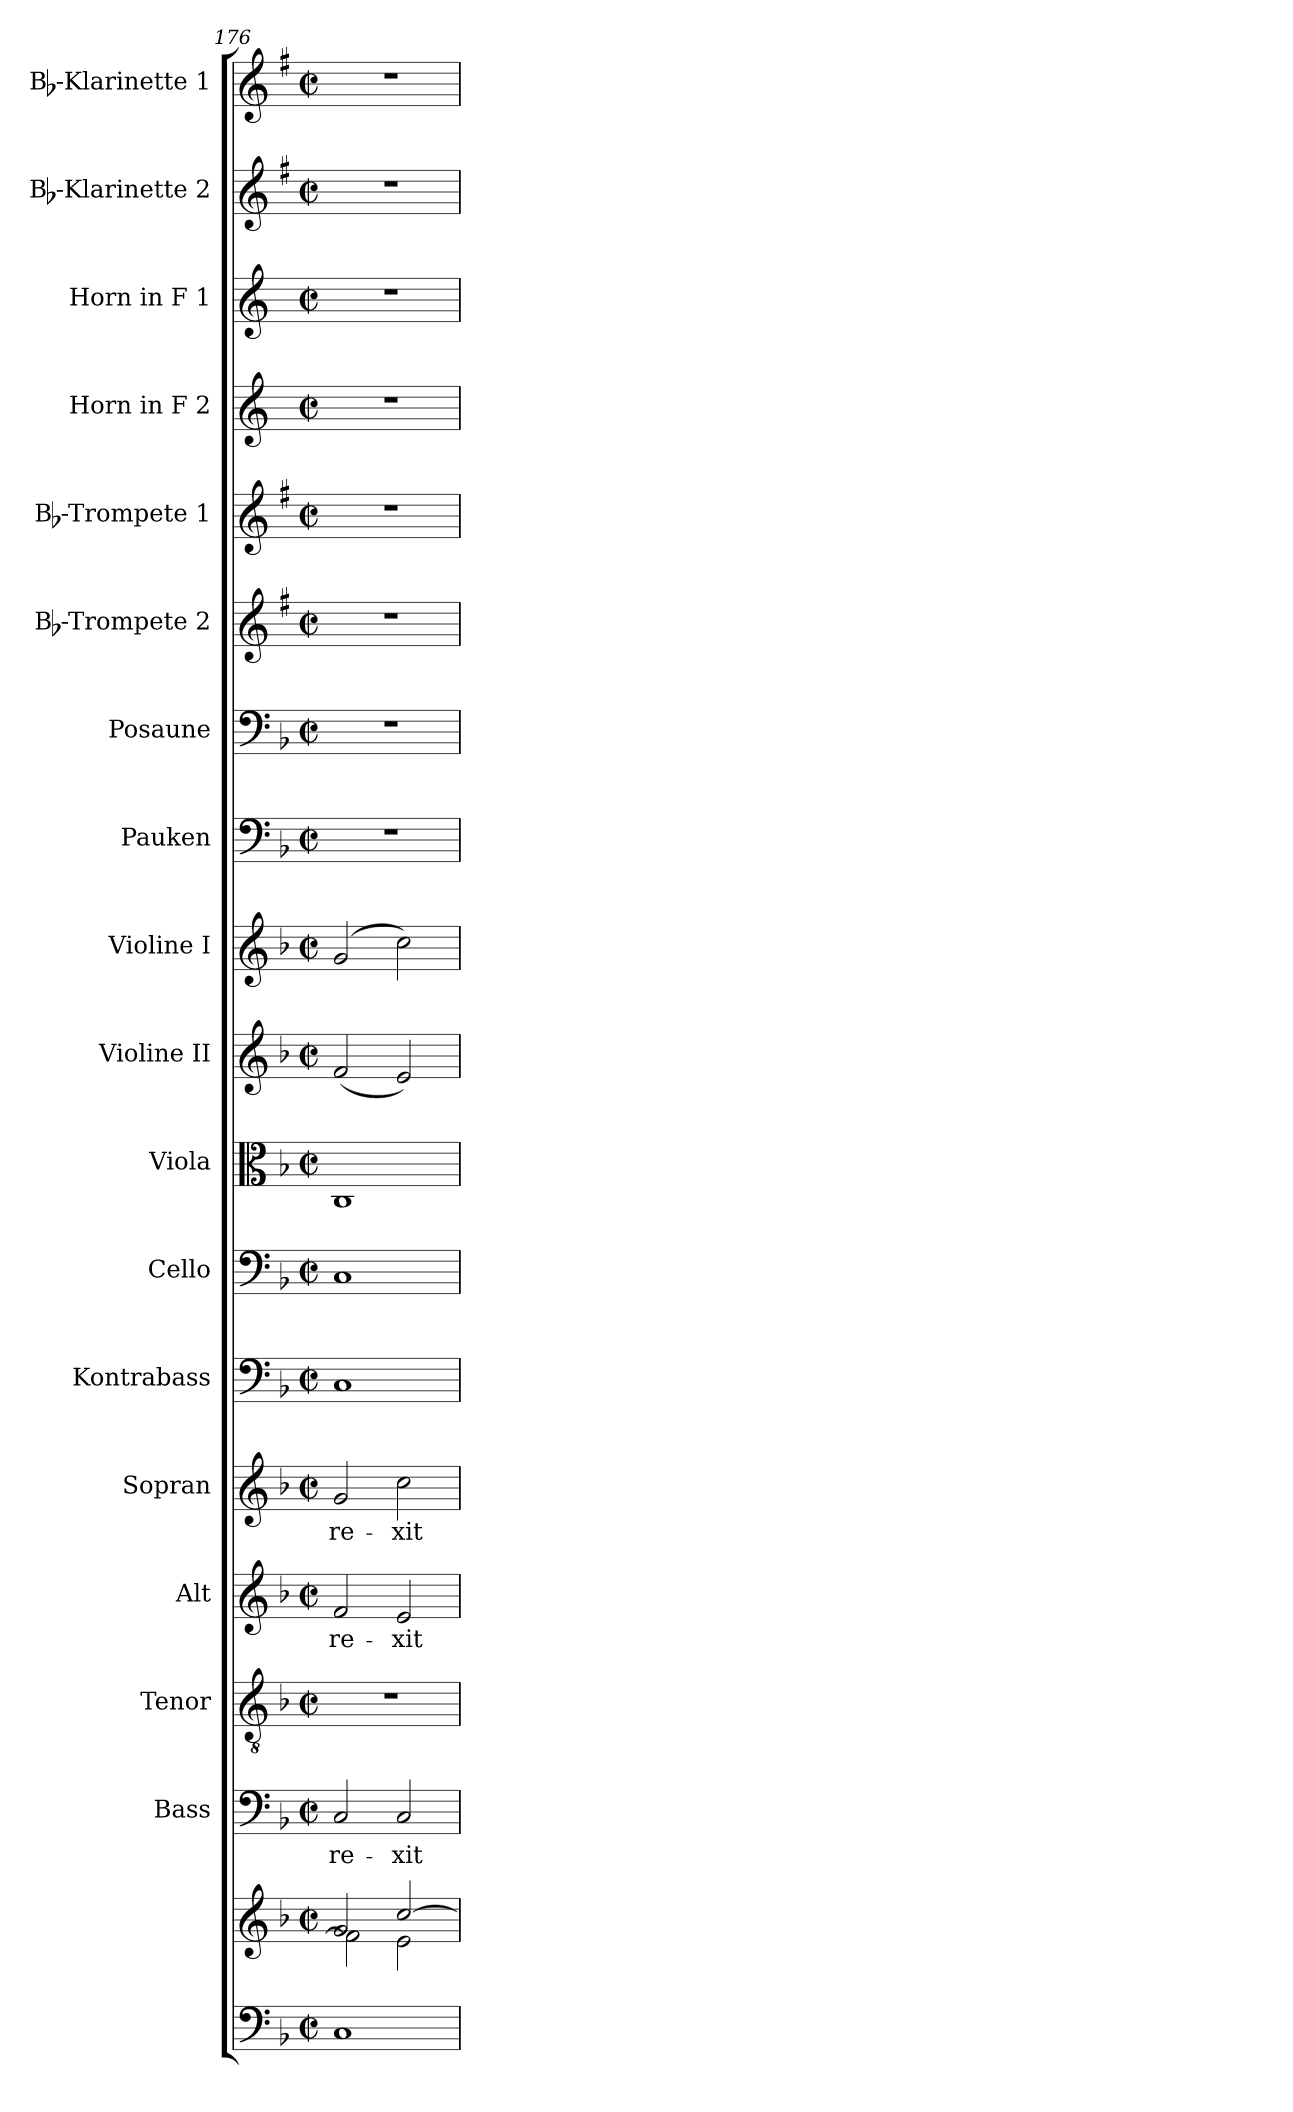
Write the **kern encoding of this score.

**kern	**kern	**kern	**text	**kern	**kern	**text	**kern	**text	**kern	**kern	**kern	**kern	**kern	**kern	**kern	**kern	**kern	**kern	**kern	**kern	**kern
*part18	*part18	*part17	*part17	*part16	*part15	*part15	*part14	*part14	*part13	*part12	*part11	*part10	*part9	*part8	*part7	*part6	*part5	*part4	*part3	*part2	*part1
*staff19	*staff18	*staff17	*staff17	*staff16	*staff15	*staff15	*staff14	*staff14	*staff13	*staff12	*staff11	*staff10	*staff9	*staff8	*staff7	*staff6	*staff5	*staff4	*staff3	*staff2	*staff1
*	*	*I"Bass	*	*I"Tenor	*I"Alt	*	*I"Sopran	*	*I"Kontrabass	*I"Cello	*I"Viola	*I"Violine II	*I"Violine I	*I"Pauken	*I"Posaune	*I"Bb-Trompete 2	*I"Bb-Trompete 1	*I"Horn in F 2	*I"Horn in F 1	*I"Bb-Klarinette 2	*I"Bb-Klarinette 1
*	*	*I'B.	*	*I'T.	*I'A.	*	*I'S.	*	*I'Kb.	*	*I'Vla.	*I'Vl. II	*I'Vl. I	*I'Pk.	*I'Pos.	*I'Bb Trp. 2	*I'Bb Trp. 1	*	*	*I'Bb Kl. 2	*I'Bb Kl. 1
*clefF4	*clefG2	*clefF4	*	*clefGv2	*clefG2	*	*clefG2	*	*clefF4	*clefF4	*clefC3	*clefG2	*clefG2	*clefF4	*clefF4	*clefG2	*clefG2	*clefG2	*clefG2	*clefG2	*clefG2
*	*	*	*	*	*	*	*	*	*ITrd7c12	*	*	*	*	*	*	*ITrd1c2	*ITrd1c2	*ITrd4c7	*ITrd4c7	*ITrd1c2	*ITrd1c2
*k[b-]	*k[b-]	*k[b-]	*	*k[b-]	*k[b-]	*	*k[b-]	*	*k[b-]	*k[b-]	*k[b-]	*k[b-]	*k[b-]	*k[b-]	*k[b-]	*k[b-]	*k[b-]	*k[b-]	*k[b-]	*k[b-]	*k[b-]
*F:	*F:	*F:	*	*F:	*F:	*	*F:	*	*F:	*F:	*F:	*F:	*F:	*F:	*F:	*F:	*F:	*F:	*F:	*F:	*F:
*M2/2	*M2/2	*M2/2	*	*M2/2	*M2/2	*	*M2/2	*	*M2/2	*M2/2	*M2/2	*M2/2	*M2/2	*M2/2	*M2/2	*M2/2	*M2/2	*M2/2	*M2/2	*M2/2	*M2/2
*met(c|)	*met(c|)	*met(c|)	*	*met(c|)	*met(c|)	*	*met(c|)	*	*met(c|)	*met(c|)	*met(c|)	*met(c|)	*met(c|)	*met(c|)	*met(c|)	*met(c|)	*met(c|)	*met(c|)	*met(c|)	*met(c|)	*met(c|)
=176	=176	=176	=176	=176	=176	=176	=176	=176	=176	=176	=176	=176	=176	=176	=176	=176	=176	=176	=176	=176	=176
*	*^	*	*	*	*	*	*	*	*	*	*	*	*	*	*	*	*	*	*	*	*
!	!	!	!	!LO:LY:b	!	!	!LO:LY:b	!	!LO:LY:b	!	!	!	!	!	!	!	!	!	!	!	!	!
1C	2g/	2f\]	2C/	-re-	1r	2f/	-re-	2g/	-re-	1CC	1C	1C	(<2f/	(2g/	1r	1r	1r	1r	1r	1r	1r	1r
!	!	!	!	!LO:LY:b	!	!	!LO:LY:b	!	!LO:LY:b	!	!	!	!	!	!	!	!	!	!	!	!	!
.	[>2cc/	2e\	2C/	-xit	.	2e/	-xit	2cc\	-xit	.	.	.	2e/)	2cc\)	.	.	.	.	.	.	.	.
*	*v	*v	*	*	*	*	*	*	*	*	*	*	*	*	*	*	*	*	*	*	*	*
=	=	=	=	=	=	=	=	=	=	=	=	=	=	=	=	=	=	=	=	=	=
*-	*-	*-	*-	*-	*-	*-	*-	*-	*-	*-	*-	*-	*-	*-	*-	*-	*-	*-	*-	*-	*-
